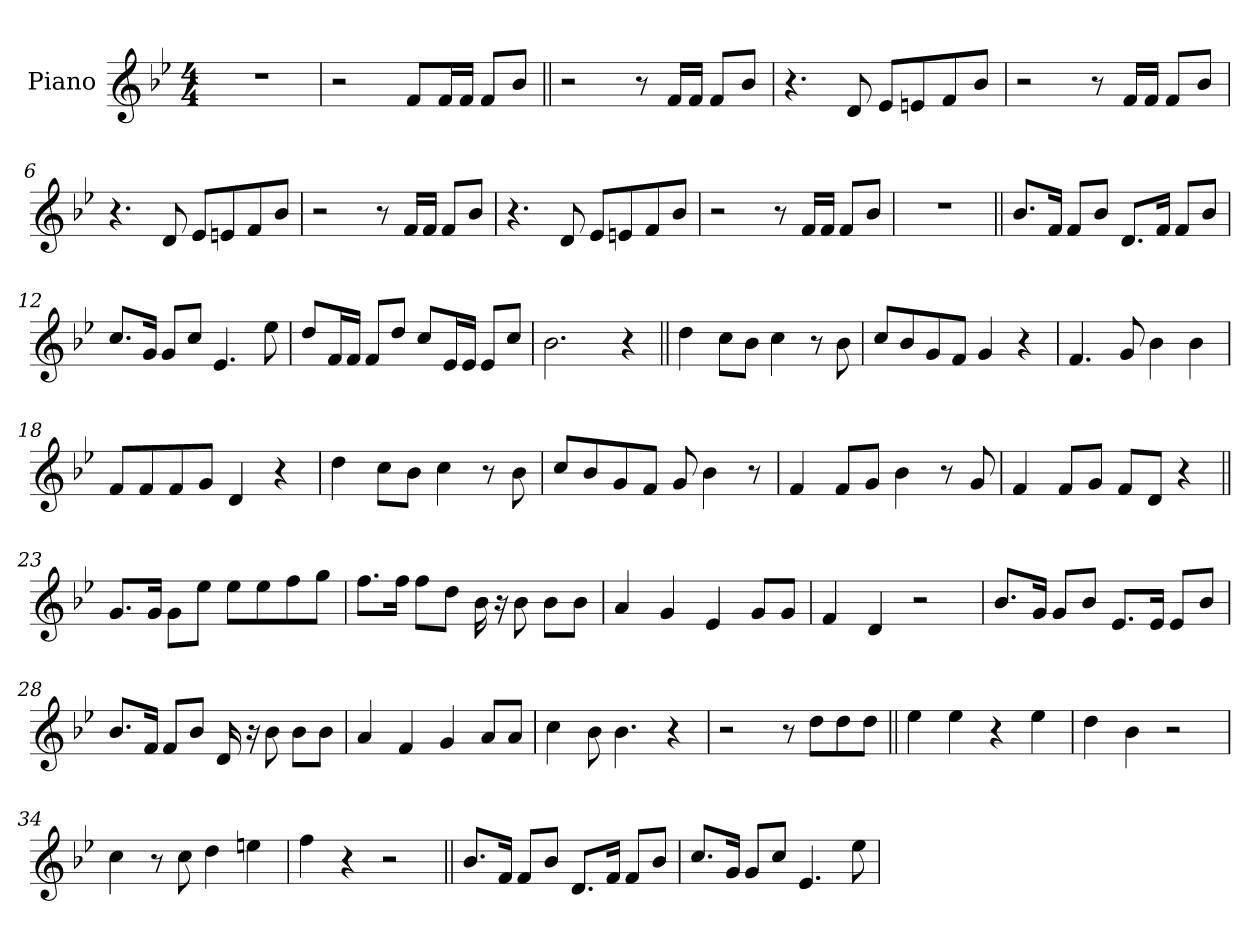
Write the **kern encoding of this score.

**kern
*part1
*staff1
*I"Piano
*I'Pno.
*clefG2
*k[b-e-]
*M4/4
=1
1r
=2
2r
8fL
16fL
16fJJ
8fL
8b-J
=3||
2r
8r
16fLL
16fJJ
8fL
8b-J
=4
4.r
8d
8e-L
8en
8f
8b-J
=5
2r
8r
16fLL
16fJJ
8fL
8b-J
=6
4.r
8d
8e-L
8en
8f
8b-J
=7
2r
8r
16fLL
16fJJ
8fL
8b-J
=8
4.r
8d
8e-L
8en
8f
8b-J
=9
2r
8r
16fLL
16fJJ
8fL
8b-J
=10
1r
=11||
8.b-L
16fJk
8fL
8b-J
8.dL
16fJk
8fL
8b-J
=12
8.ccL
16gJk
8gL
8ccJ
4.e-
8ee-
=13
8ddL
16fL
16fJJ
8fL
8ddJ
8ccL
16e-L
16e-JJ
8e-L
8ccJ
=14
2.b-
4r
=15||
4dd
8ccL
8b-J
4cc
8r
8b-
=16
8ccL
8b-
8g
8fJ
4g
4r
=17
4.f
8g
4b-
4b-
=18
8fL
8f
8f
8gJ
4d
4r
=19
4dd
8ccL
8b-J
4cc
8r
8b-
=20
8ccL
8b-
8g
8fJ
8g
4b-
8r
=21
4f
8fL
8gJ
4b-
8r
8g
=22
4f
8fL
8gJ
8fL
8dJ
4r
=23||
8.gL
16gJk
8gL
8ee-J
8ee-L
8ee-
8ff
8ggJ
=24
8.ffL
16ffJk
8ffL
8ddJ
16b-
16r
8b-
8b-L
8b-J
=25
4a
4g
4e-
8gL
8gJ
=26
4f
4d
2r
=27
8.b-L
16gJk
8gL
8b-J
8.e-L
16e-Jk
8e-L
8b-J
=28
8.b-L
16fJk
8fL
8b-J
16d
16r
8b-
8b-L
8b-J
=29
4a
4f
4g
8aL
8aJ
=30
4cc
8b-
4.b-
4r
=31
2r
8r
8ddL
8dd
8ddJ
=32||
4ee-
4ee-
4r
4ee-
=33
4dd
4b-
2r
=34
4cc
8r
8cc
4dd
4een
=35
4ff
4r
2r
=36||
8.b-L
16fJk
8fL
8b-J
8.dL
16fJk
8fL
8b-J
=37
8.ccL
16gJk
8gL
8ccJ
4.e-
8ee-
=
*-
